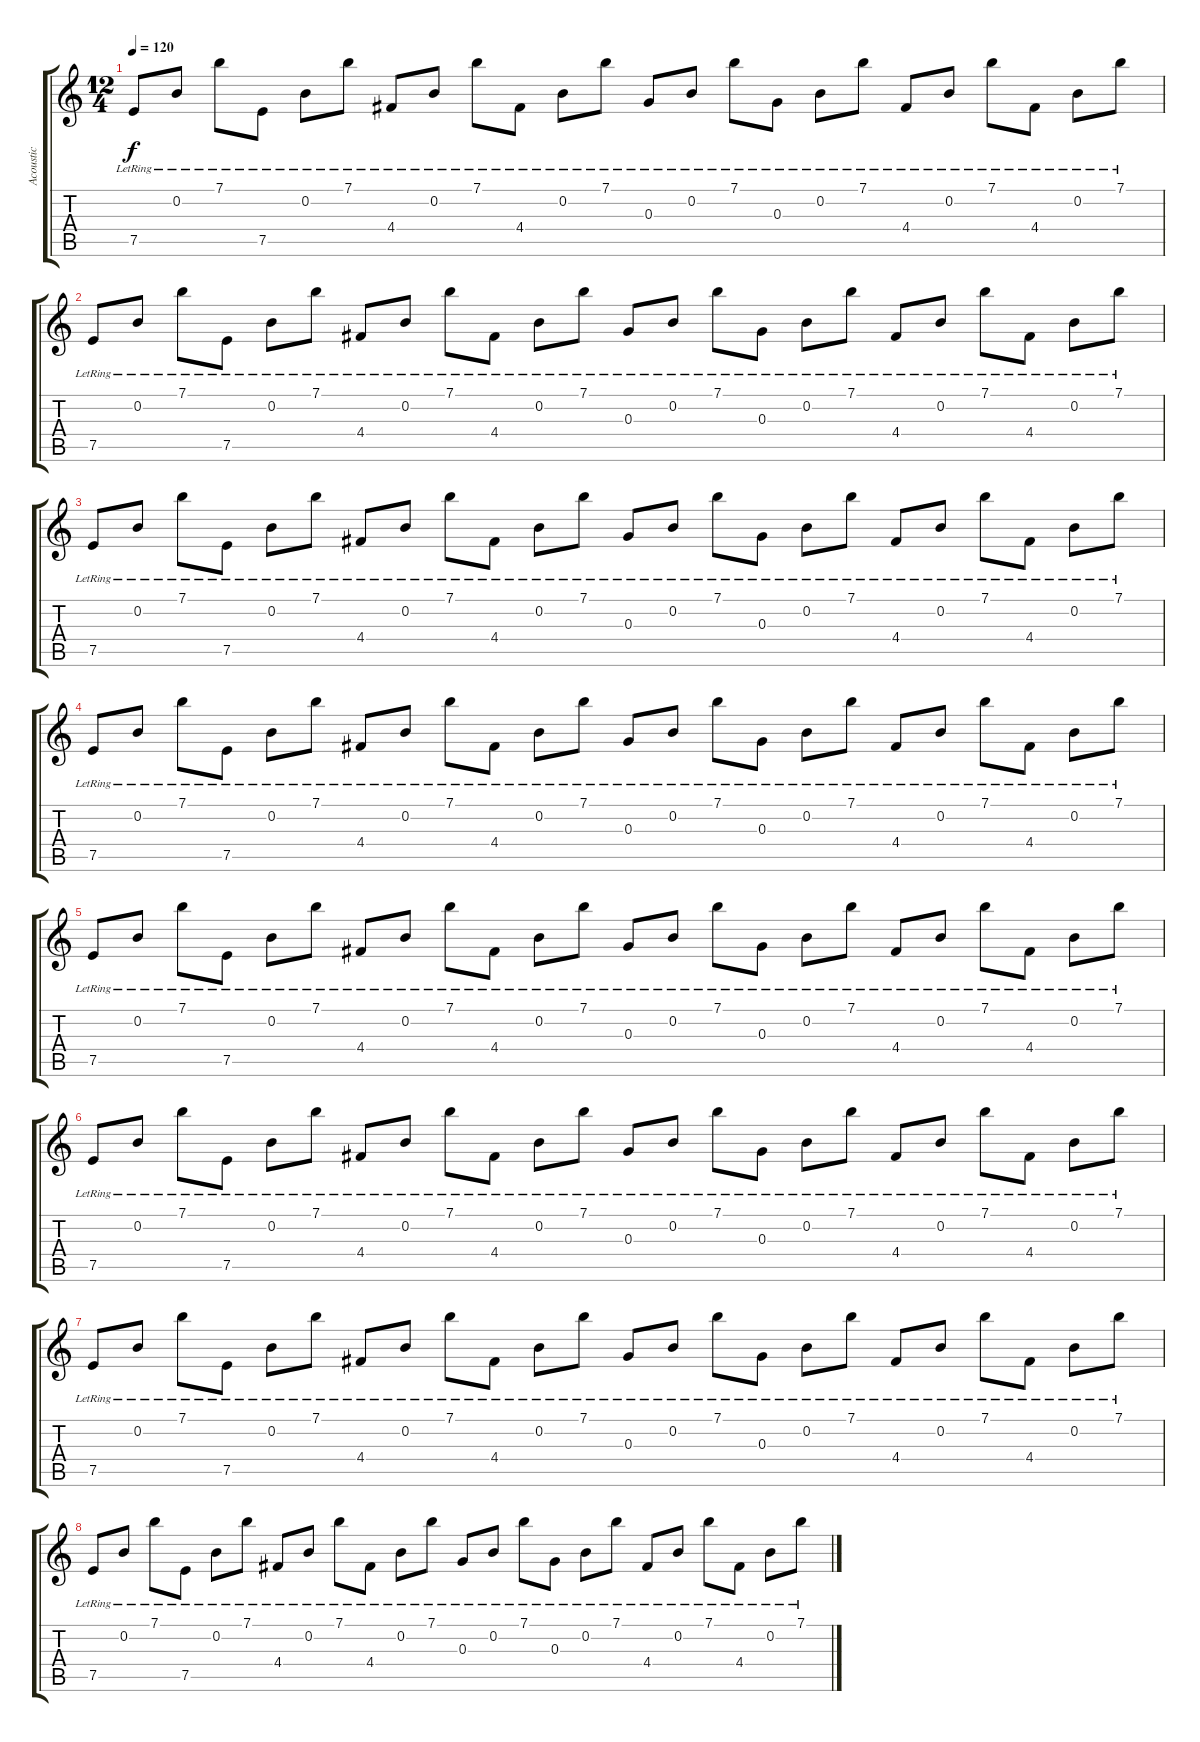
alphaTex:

\track ("Acoustic" "Acoustic") {instrument acousticguitarsteel}
\staff {score tabs}
\tuning (E4 B3 G3 D3 A2 E2) {hide}
\ts (12 4)
\tempo 120
\clef g2
\ks c
7.5{lr}.8{dy f} 0.2{lr}.8 7.1{lr}.8 7.5{lr}.8 0.2{lr}.8 7.1{lr}.8 4.4{lr}.8 0.2{lr}.8 7.1{lr}.8 4.4{lr}.8 0.2{lr}.8 7.1{lr}.8 0.3{lr}.8 0.2{lr}.8 7.1{lr}.8 0.3{lr}.8 0.2{lr}.8 7.1{lr}.8 4.4{lr}.8 0.2{lr}.8 7.1{lr}.8 4.4{lr}.8 0.2{lr}.8 7.1{lr}.8 |
7.5{lr}.8 0.2{lr}.8 7.1{lr}.8 7.5{lr}.8 0.2{lr}.8 7.1{lr}.8 4.4{lr}.8 0.2{lr}.8 7.1{lr}.8 4.4{lr}.8 0.2{lr}.8 7.1{lr}.8 0.3{lr}.8 0.2{lr}.8 7.1{lr}.8 0.3{lr}.8 0.2{lr}.8 7.1{lr}.8 4.4{lr}.8 0.2{lr}.8 7.1{lr}.8 4.4{lr}.8 0.2{lr}.8 7.1{lr}.8 |
7.5{lr}.8 0.2{lr}.8 7.1{lr}.8 7.5{lr}.8 0.2{lr}.8 7.1{lr}.8 4.4{lr}.8 0.2{lr}.8 7.1{lr}.8 4.4{lr}.8 0.2{lr}.8 7.1{lr}.8 0.3{lr}.8 0.2{lr}.8 7.1{lr}.8 0.3{lr}.8 0.2{lr}.8 7.1{lr}.8 4.4{lr}.8 0.2{lr}.8 7.1{lr}.8 4.4{lr}.8 0.2{lr}.8 7.1{lr}.8 |
7.5{lr}.8 0.2{lr}.8 7.1{lr}.8 7.5{lr}.8 0.2{lr}.8 7.1{lr}.8 4.4{lr}.8 0.2{lr}.8 7.1{lr}.8 4.4{lr}.8 0.2{lr}.8 7.1{lr}.8 0.3{lr}.8 0.2{lr}.8 7.1{lr}.8 0.3{lr}.8 0.2{lr}.8 7.1{lr}.8 4.4{lr}.8 0.2{lr}.8 7.1{lr}.8 4.4{lr}.8 0.2{lr}.8 7.1{lr}.8 |
7.5{lr}.8 0.2{lr}.8 7.1{lr}.8 7.5{lr}.8 0.2{lr}.8 7.1{lr}.8 4.4{lr}.8 0.2{lr}.8 7.1{lr}.8 4.4{lr}.8 0.2{lr}.8 7.1{lr}.8 0.3{lr}.8 0.2{lr}.8 7.1{lr}.8 0.3{lr}.8 0.2{lr}.8 7.1{lr}.8 4.4{lr}.8 0.2{lr}.8 7.1{lr}.8 4.4{lr}.8 0.2{lr}.8 7.1{lr}.8 |
7.5{lr}.8 0.2{lr}.8 7.1{lr}.8 7.5{lr}.8 0.2{lr}.8 7.1{lr}.8 4.4{lr}.8 0.2{lr}.8 7.1{lr}.8 4.4{lr}.8 0.2{lr}.8 7.1{lr}.8 0.3{lr}.8 0.2{lr}.8 7.1{lr}.8 0.3{lr}.8 0.2{lr}.8 7.1{lr}.8 4.4{lr}.8 0.2{lr}.8 7.1{lr}.8 4.4{lr}.8 0.2{lr}.8 7.1{lr}.8 |
7.5{lr}.8 0.2{lr}.8 7.1{lr}.8 7.5{lr}.8 0.2{lr}.8 7.1{lr}.8 4.4{lr}.8 0.2{lr}.8 7.1{lr}.8 4.4{lr}.8 0.2{lr}.8 7.1{lr}.8 0.3{lr}.8 0.2{lr}.8 7.1{lr}.8 0.3{lr}.8 0.2{lr}.8 7.1{lr}.8 4.4{lr}.8 0.2{lr}.8 7.1{lr}.8 4.4{lr}.8 0.2{lr}.8 7.1{lr}.8 |
7.5{lr}.8 0.2{lr}.8 7.1{lr}.8 7.5{lr}.8 0.2{lr}.8 7.1{lr}.8 4.4{lr}.8 0.2{lr}.8 7.1{lr}.8 4.4{lr}.8 0.2{lr}.8 7.1{lr}.8 0.3{lr}.8 0.2{lr}.8 7.1{lr}.8 0.3{lr}.8 0.2{lr}.8 7.1{lr}.8 4.4{lr}.8 0.2{lr}.8 7.1{lr}.8 4.4{lr}.8 0.2{lr}.8 7.1{lr}.8
